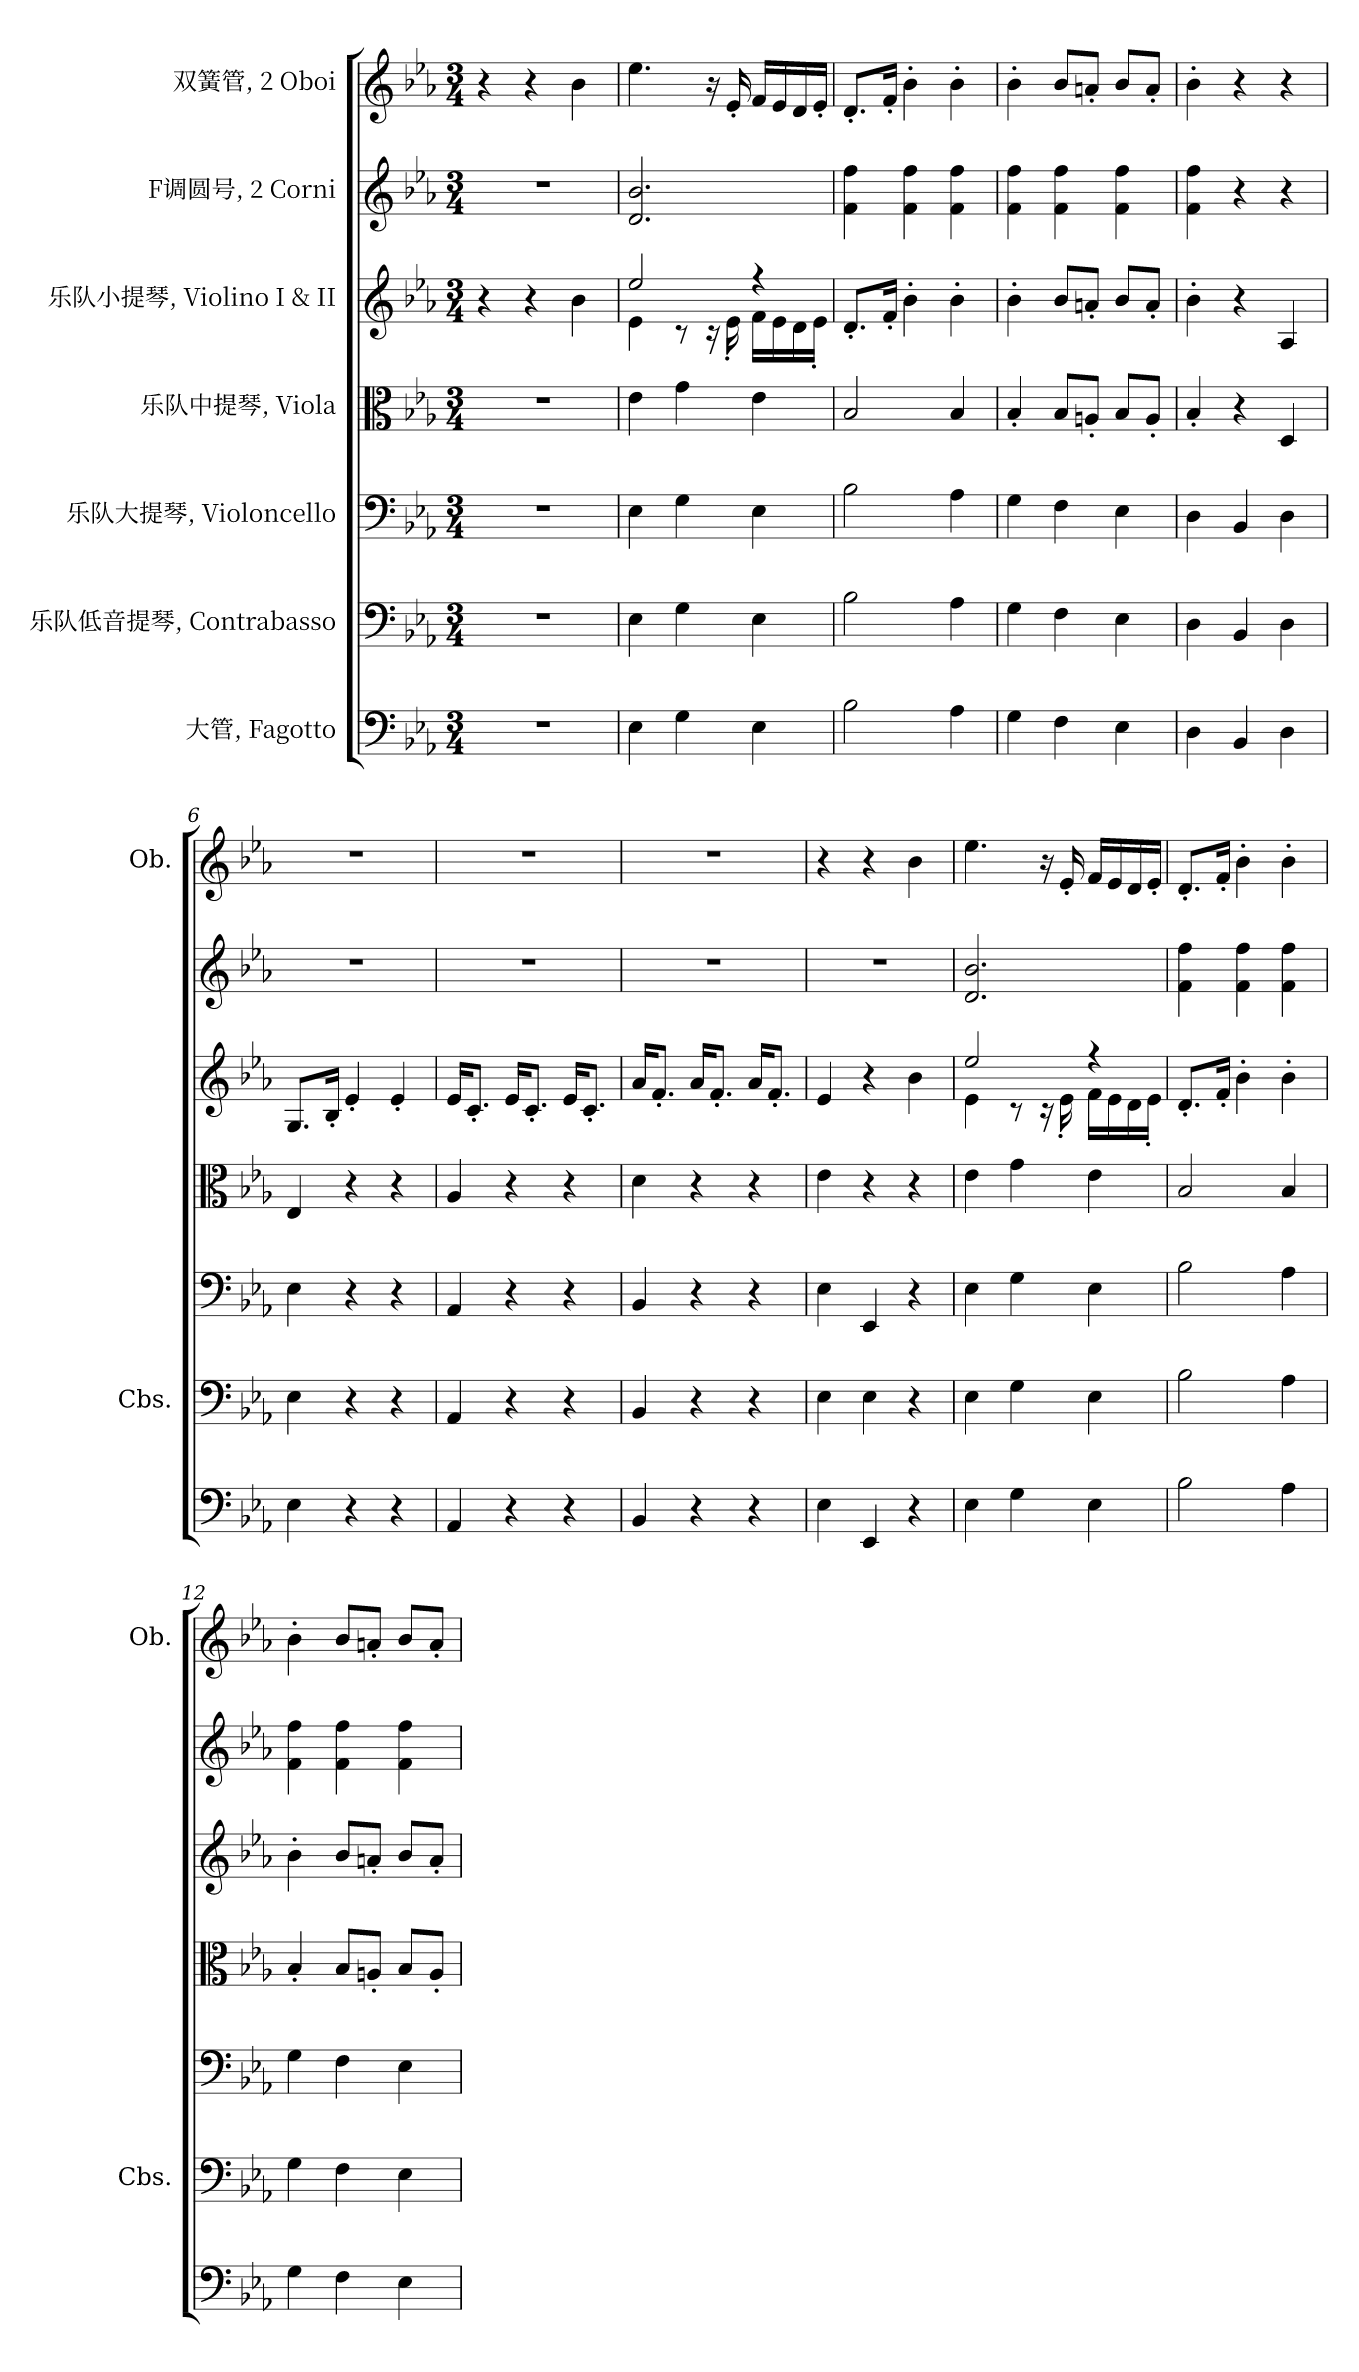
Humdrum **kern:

**kern	**kern	**kern	**kern	**kern	**kern	**kern
*part7	*part6	*part5	*part4	*part3	*part2	*part1
*staff7	*staff6	*staff5	*staff4	*staff3	*staff2	*staff1
*I"大管, Fagotto	*I"乐队低音提琴, Contrabasso	*I"乐队大提琴, Violoncello	*I"乐队中提琴, Viola	*I"乐队小提琴, Violino I &amp; II	*I"F调圆号, 2 Corni	*I"双簧管, 2 Oboi
*	*I'Cbs.	*	*	*	*	*I'Ob.
*clefF4	*clefF4	*clefF4	*clefC3	*clefG2	*clefG2	*clefG2
*	*ITrd7c12	*	*	*	*ITrd4c7	*
*k[b-e-a-]	*k[b-e-a-]	*k[b-e-a-]	*k[b-e-a-]	*k[b-e-a-]	*k[b-e-a-d-]	*k[b-e-a-]
*M3/4	*M3/4	*M3/4	*M3/4	*M3/4	*M3/4	*M3/4
*MM129	*MM129	*MM129	*MM129	*MM129	*MM129	*MM129
=1	=1	=1	=1	=1	=1	=1
2.r	2.r	2.r	2.r	4r	2.r	4r
.	.	.	.	4r	.	4r
.	.	.	.	4b-\	.	4b-\
=2	=2	=2	=2	=2	=2	=2
*	*	*	*	*^	*	*
4E-\	4EE-\	4E-\	4e-\	2ee-/	4e-\	2.G/ 2.e-/	4.ee-\
4G\	4GG\	4G\	4g\	.	8r	.	.
.	.	.	.	.	16r	.	16r
.	.	.	.	.	16e-'\	.	16e-'/
4E-\	4EE-\	4E-\	4e-\	4r	16f\LL	.	16f/LL
.	.	.	.	.	16e-\	.	16e-/
.	.	.	.	.	16d\	.	16d/
.	.	.	.	.	16e-'\JJ	.	16e-'/JJ
*	*	*	*	*v	*v	*	*
=3	=3	=3	=3	=3	=3	=3
2B-\	2BB-\	2B-\	2B-/	8.d'/L	4B-\ 4b-\	8.d'/L
.	.	.	.	16f'/Jk	.	16f'/Jk
.	.	.	.	4b-'\	4B-\ 4b-\	4b-'\
4A-\	4AA-\	4A-\	4B-/	4b-'\	4B-\ 4b-\	4b-'\
=4	=4	=4	=4	=4	=4	=4
4G\	4GG\	4G\	4B-'/	4b-'\	4B-\ 4b-\	4b-'\
4F\	4FF\	4F\	8B-/L	8b-/L	4B-\ 4b-\	8b-/L
.	.	.	8An'/J	8an'/J	.	8an'/J
4E-\	4EE-\	4E-\	8B-/L	8b-/L	4B-\ 4b-\	8b-/L
.	.	.	8A'/J	8a'/J	.	8a'/J
=5	=5	=5	=5	=5	=5	=5
4D\	4DD\	4D\	4B-'/	4b-'\	4B-\ 4b-\	4b-'\
4BB-/	4BBB-/	4BB-/	4r	4r	4r	4r
4D\	4DD\	4D\	4D/	4A-/	4r	4r
!!LO:PB:g=z
=6	=6	=6	=6	=6	=6	=6
4E-\	4EE-\	4E-\	4E-/	8.G/L	2.r	2.r
.	.	.	.	16B-'/Jk	.	.
4r	4r	4r	4r	4e-'/	.	.
4r	4r	4r	4r	4e-'/	.	.
=7	=7	=7	=7	=7	=7	=7
4AA-/	4AAA-/	4AA-/	4A-/	16e-/KL	2.r	2.r
.	.	.	.	8.c'/J	.	.
4r	4r	4r	4r	16e-/KL	.	.
.	.	.	.	8.c'/J	.	.
4r	4r	4r	4r	16e-/KL	.	.
.	.	.	.	8.c'/J	.	.
=8	=8	=8	=8	=8	=8	=8
4BB-/	4BBB-/	4BB-/	4d\	16a-/KL	2.r	2.r
.	.	.	.	8.f'/J	.	.
4r	4r	4r	4r	16a-/KL	.	.
.	.	.	.	8.f'/J	.	.
4r	4r	4r	4r	16a-/KL	.	.
.	.	.	.	8.f'/J	.	.
=9	=9	=9	=9	=9	=9	=9
4E-\	4EE-\	4E-\	4e-\	4e-/	2.r	4r
4EE-/	4EE-\	4EE-/	4r	4r	.	4r
4r	4r	4r	4r	4b-\	.	4b-\
=10	=10	=10	=10	=10	=10	=10
*	*	*	*	*^	*	*
4E-\	4EE-\	4E-\	4e-\	2ee-/	4e-\	2.G/ 2.e-/	4.ee-\
4G\	4GG\	4G\	4g\	.	8r	.	.
.	.	.	.	.	16r	.	16r
.	.	.	.	.	16e-'\	.	16e-'/
4E-\	4EE-\	4E-\	4e-\	4r	16f\LL	.	16f/LL
.	.	.	.	.	16e-\	.	16e-/
.	.	.	.	.	16d\	.	16d/
.	.	.	.	.	16e-'\JJ	.	16e-'/JJ
*	*	*	*	*v	*v	*	*
=11	=11	=11	=11	=11	=11	=11
2B-\	2BB-\	2B-\	2B-/	8.d'/L	4B-\ 4b-\	8.d'/L
.	.	.	.	16f'/Jk	.	16f'/Jk
.	.	.	.	4b-'\	4B-\ 4b-\	4b-'\
4A-\	4AA-\	4A-\	4B-/	4b-'\	4B-\ 4b-\	4b-'\
!!LO:PB:g=z
=12	=12	=12	=12	=12	=12	=12
4G\	4GG\	4G\	4B-'/	4b-'\	4B-\ 4b-\	4b-'\
4F\	4FF\	4F\	8B-/L	8b-/L	4B-\ 4b-\	8b-/L
.	.	.	8An'/J	8an'/J	.	8an'/J
4E-\	4EE-\	4E-\	8B-/L	8b-/L	4B-\ 4b-\	8b-/L
.	.	.	8A'/J	8a'/J	.	8a'/J
=	=	=	=	=	=	=
*-	*-	*-	*-	*-	*-	*-
